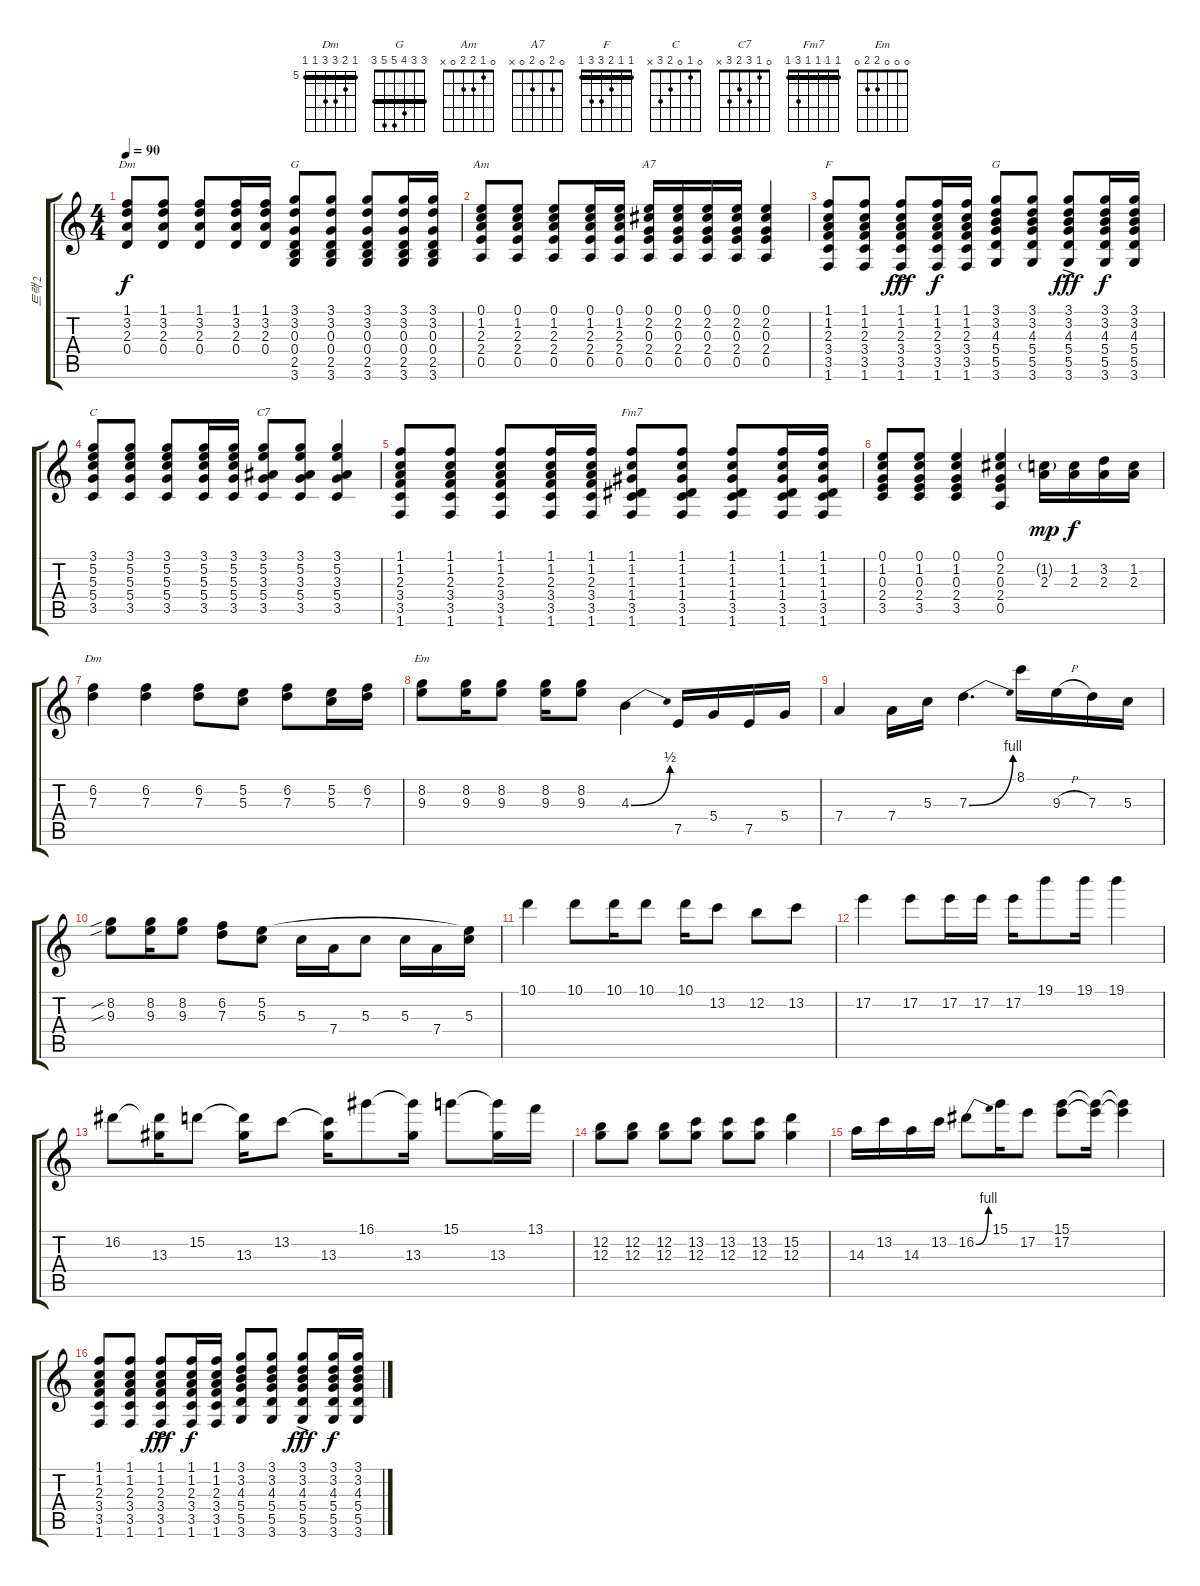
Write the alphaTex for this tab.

\track ("트랙 2" "트랙 2") {instrument overdrivenguitar}
\staff {score tabs}
\tuning (E4 B3 G3 D3 A2 E2) {hide}
\chord ("Dm" 1 3 2 0 x x)
\chord ("G" 3 3 0 0 2 3) {barre 3}
\chord ("Am" 0 1 2 2 0 x)
\chord ("A7" 0 2 0 2 0 x)
\chord ("F" 1 1 2 3 3 1) {barre 1}
\chord ("G" 3 3 4 5 5 3) {barre 3}
\chord ("C" 0 1 0 2 3 x)
\chord ("C7" 0 1 3 2 3 x)
\chord ("Fm7" 1 1 1 1 3 1) {barre 1}
\chord ("Dm" 5 6 7 7 5 5) {firstfret 5 barre 5}
\chord ("Em" 0 0 0 2 2 0)
\ts (4 4)
\tempo 90
\clef g2
\ks c
(1.1 3.2 2.3 0.4).8{ch "Dm" dy f} (1.1 3.2 2.3 0.4).8 (1.1 3.2 2.3 0.4).8 (1.1 3.2 2.3 0.4).16 (1.1 3.2 2.3 0.4).16 (3.1 3.2 0.3 0.4 2.5 3.6).8{ch "G"} (3.1 3.2 0.3 0.4 2.5 3.6).8 (3.1 3.2 0.3 0.4 2.5 3.6).8 (3.1 3.2 0.3 0.4 2.5 3.6).16 (3.1 3.2 0.3 0.4 2.5 3.6).16 |
(0.1 1.2 2.3 2.4 0.5).8{ch "Am"} (0.1 1.2 2.3 2.4 0.5).8 (0.1 1.2 2.3 2.4 0.5).8 (0.1 1.2 2.3 2.4 0.5).16 (0.1 1.2 2.3 2.4 0.5).16 (0.1 2.2 0.3 2.4 0.5).16{ch "A7"} (0.1 2.2 0.3 2.4 0.5).16 (0.1 2.2 0.3 2.4 0.5).16 (0.1 2.2 0.3 2.4 0.5).16 (0.1 2.2 0.3 2.4 0.5).4 |
(1.1 1.2 2.3 3.4 3.5 1.6).8{ch "F"} (1.1 1.2 2.3 3.4 3.5 1.6).8 (1.1{ac} 1.2 2.3 3.4 3.5 1.6).8{dy fff} (1.1 1.2 2.3 3.4 3.5 1.6).16{dy f} (1.1 1.2 2.3 3.4 3.5 1.6).16 (3.1 3.2 4.3 5.4 5.5 3.6).8{ch "G"} (3.1 3.2 4.3 5.4 5.5 3.6).8 (3.1{ac} 3.2 4.3 5.4 5.5 3.6).8{dy fff} (3.1 3.2 4.3 5.4 5.5 3.6).16{dy f} (3.1 3.2 4.3 5.4 5.5 3.6).16 |
(3.1 5.2 5.3 5.4 3.5).8{ch "C"} (3.1 5.2 5.3 5.4 3.5).8 (3.1 5.2 5.3 5.4 3.5).8 (3.1 5.2 5.3 5.4 3.5).16 (3.1 5.2 5.3 5.4 3.5).16 (3.1 5.2 3.3 5.4 3.5).8{ch "C7"} (3.1 5.2 3.3 5.4 3.5).8 (3.1 5.2 3.3 5.4 3.5).4 |
(1.1 1.2 2.3 3.4 3.5 1.6).8 (1.1 1.2 2.3 3.4 3.5 1.6).8 (1.1 1.2 2.3 3.4 3.5 1.6).8 (1.1 1.2 2.3 3.4 3.5 1.6).16 (1.1 1.2 2.3 3.4 3.5 1.6).16 (1.1 1.2 1.3 1.4 3.5 1.6).8{ch "Fm7"} (1.1 1.2 1.3 1.4 3.5 1.6).8 (1.1 1.2 1.3 1.4 3.5 1.6).8 (1.1 1.2 1.3 1.4 3.5 1.6).16 (1.1 1.2 1.3 1.4 3.5 1.6).16 |
(0.1 1.2 0.3 2.4 3.5).8 (0.1 1.2 0.3 2.4 3.5).8 (0.1 1.2 0.3 2.4 3.5).4 (0.1 2.2 0.3 2.4 0.5).4 (1.2{g} 2.3).16{dy mp} (1.2 2.3).16{dy f} (3.2 2.3).16 (1.2 2.3).16 |
(6.2 7.3).4{ch "Dm"} (6.2 7.3).4 (6.2 7.3).8 (5.2 5.3).8 (6.2 7.3).8 (5.2 5.3).16 (6.2 7.3).16 |
(8.2 9.3).8{ch "Em"} (8.2 9.3).16 (8.2 9.3).8 (8.2 9.3).16 (8.2 9.3).8 4.3{be (bend 0 0 60 2)}.4 7.5.16 5.4.16 7.5.16 5.4.16 |
7.4.4 7.4.16 5.3.16 7.3{be (bend 0 0 60 4)}.4{d} 8.1.16 9.3{h}.16 7.3.16 5.3.16 |
(8.2{sib} 9.3{sib}).8 (8.2 9.3).16 (8.2 9.3).8 (6.2 7.3).8 (5.2 5.3).8 5.3.16 7.4.16 5.3.8 5.3.16 7.4.16 (5.2{t} 5.3).16 |
10.1.4 10.1.8 10.1.16 10.1.8 10.1.16 13.2.8 12.2.8 13.2.8 |
17.2.4 17.2.8 17.2.16 17.2.16 17.2.16 19.1.8 19.1.16 19.1.4 |
16.2.8 (16.2{t} 13.3).16 15.2.8 (15.2{t} 13.3).16 13.2.8 (13.2{t} 13.3).16 16.1.8 (16.1{t} 13.3).16 15.1.8 (15.1{t} 13.3).16 13.1.16 |
(12.2 12.3).8 (12.2 12.3).8 (12.2 12.3).8 (13.2 12.3).8 (13.2 12.3).8 (13.2 12.3).8 (15.2 12.3).4 |
14.3.16 13.2.16 14.3.16 13.2.16 16.2{be (bend 0 0 60 4)}.8 15.1.16 17.2.8 (15.1 17.2).8 (15.1{t} 17.2{t}).16 (15.1{t} 17.2{t}).4 |
(1.1 1.2 2.3 3.4 3.5 1.6).8 (1.1 1.2 2.3 3.4 3.5 1.6).8 (1.1{ac} 1.2 2.3 3.4 3.5 1.6).8{dy fff} (1.1 1.2 2.3 3.4 3.5 1.6).16{dy f} (1.1 1.2 2.3 3.4 3.5 1.6).16 (3.1 3.2 4.3 5.4 5.5 3.6).8 (3.1 3.2 4.3 5.4 5.5 3.6).8 (3.1{ac} 3.2 4.3 5.4 5.5 3.6).8{dy fff} (3.1 3.2 4.3 5.4 5.5 3.6).16{dy f} (3.1 3.2 4.3 5.4 5.5 3.6).16
